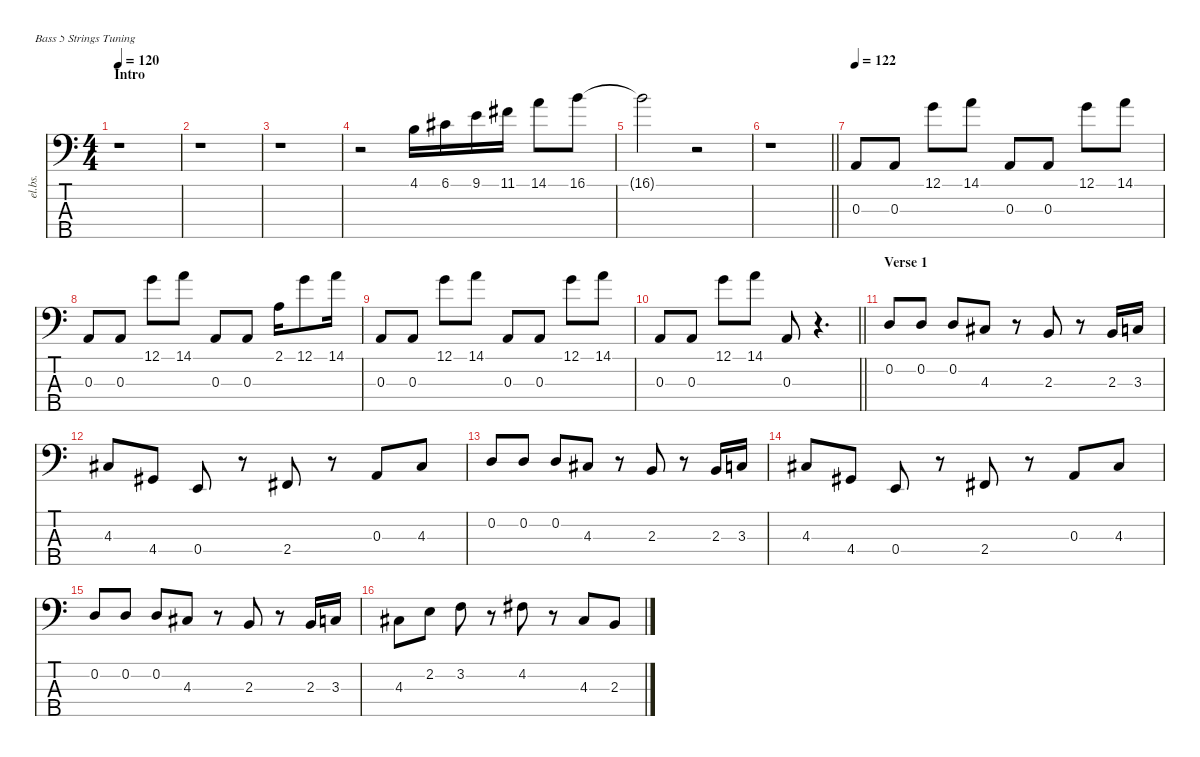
\defaultSystemsLayout 4
\hideDynamics
\bracketExtendMode nobrackets
\otherSystemsTrackNameOrientation horizontal
\track ("Bass 2" "el.bs.") {instrument electricbassfinger}
\staff {score tabs}
\tuning (G2 D2 A1 E1 B0)
\ts (4 4)
\beaming (8 2 2 2 2)
\section ("" "Intro")
\tempo 120
\clef f4
\ks c
r.1{dy fff instrument electricbassfinger beam Down} |
r.1{beam Down} |
r.1{beam Down} |
r.2{beam Down} 4.1.16{beam Down} 6.1{acc #}.16{beam Down} 9.1.16{beam Down} 11.1{acc #}.16{beam Down} 14.1.8{beam Down} 16.1.8{beam Down} |
16.1{t}.2{beam Down} r.2{beam Down} |
\barLineRight lightlight
r.1{beam Down} |
\tempo 122
0.3.8{beam Up} 0.3.8{beam Up} 12.1.8{beam Down} 14.1.8{beam Down} 0.3.8{beam Up} 0.3.8{beam Up} 12.1.8{beam Down} 14.1.8{beam Down} |
0.3.8{beam Up} 0.3.8{beam Up} 12.1.8{beam Down} 14.1.8{beam Down} 0.3.8{beam Up} 0.3.8{beam Up} 2.1.16{beam Down} 12.1.8{beam Down} 14.1.16{beam Down} |
0.3.8{beam Up} 0.3.8{beam Up} 12.1.8{beam Down} 14.1.8{beam Down} 0.3.8{beam Up} 0.3.8{beam Up} 12.1.8{beam Down} 14.1.8{beam Down} |
\barLineRight lightlight
0.3.8{beam Up} 0.3.8{beam Up} 12.1.8{beam Down} 14.1.8{beam Down} 0.3.8{beam Up} r.4{d beam Up} |
\section ("" "Verse 1")
0.2.8{beam Up} 0.2.8{beam Up} 0.2.8{beam Up} 4.3{acc #}.8{beam Up} r.8{beam Up} 2.3.8{beam Up} r.8{beam Up} 2.3.16{beam Up} 3.3.16{beam Up} |
4.3{acc #}.8{beam Up} 4.4{acc #}.8{beam Up} 0.4.8{beam Up} r.8{beam Up} 2.4{acc #}.8{beam Up} r.8{beam Up} 0.3.8{beam Up} 4.3{acc #}.8{beam Up} |
0.2.8{beam Up} 0.2.8{beam Up} 0.2.8{beam Up} 4.3{acc #}.8{beam Up} r.8{beam Up} 2.3.8{beam Up} r.8{beam Up} 2.3.16{beam Up} 3.3.16{beam Up} |
4.3{acc #}.8{beam Up} 4.4{acc #}.8{beam Up} 0.4.8{beam Up} r.8{beam Up} 2.4{acc #}.8{beam Up} r.8{beam Up} 0.3.8{beam Up} 4.3{acc #}.8{beam Up} |
0.2.8{beam Up} 0.2.8{beam Up} 0.2.8{beam Up} 4.3{acc #}.8{beam Up} r.8{beam Up} 2.3.8{beam Up} r.8{beam Up} 2.3.16{beam Up} 3.3.16{beam Up} |
4.3{acc #}.8{beam Down} 2.2.8{beam Down} 3.2.8{beam Down} r.8{beam Down} 4.2{acc #}.8{beam Down} r.8{beam Down} 4.3{acc #}.8{beam Up} 2.3.8{beam Up}
